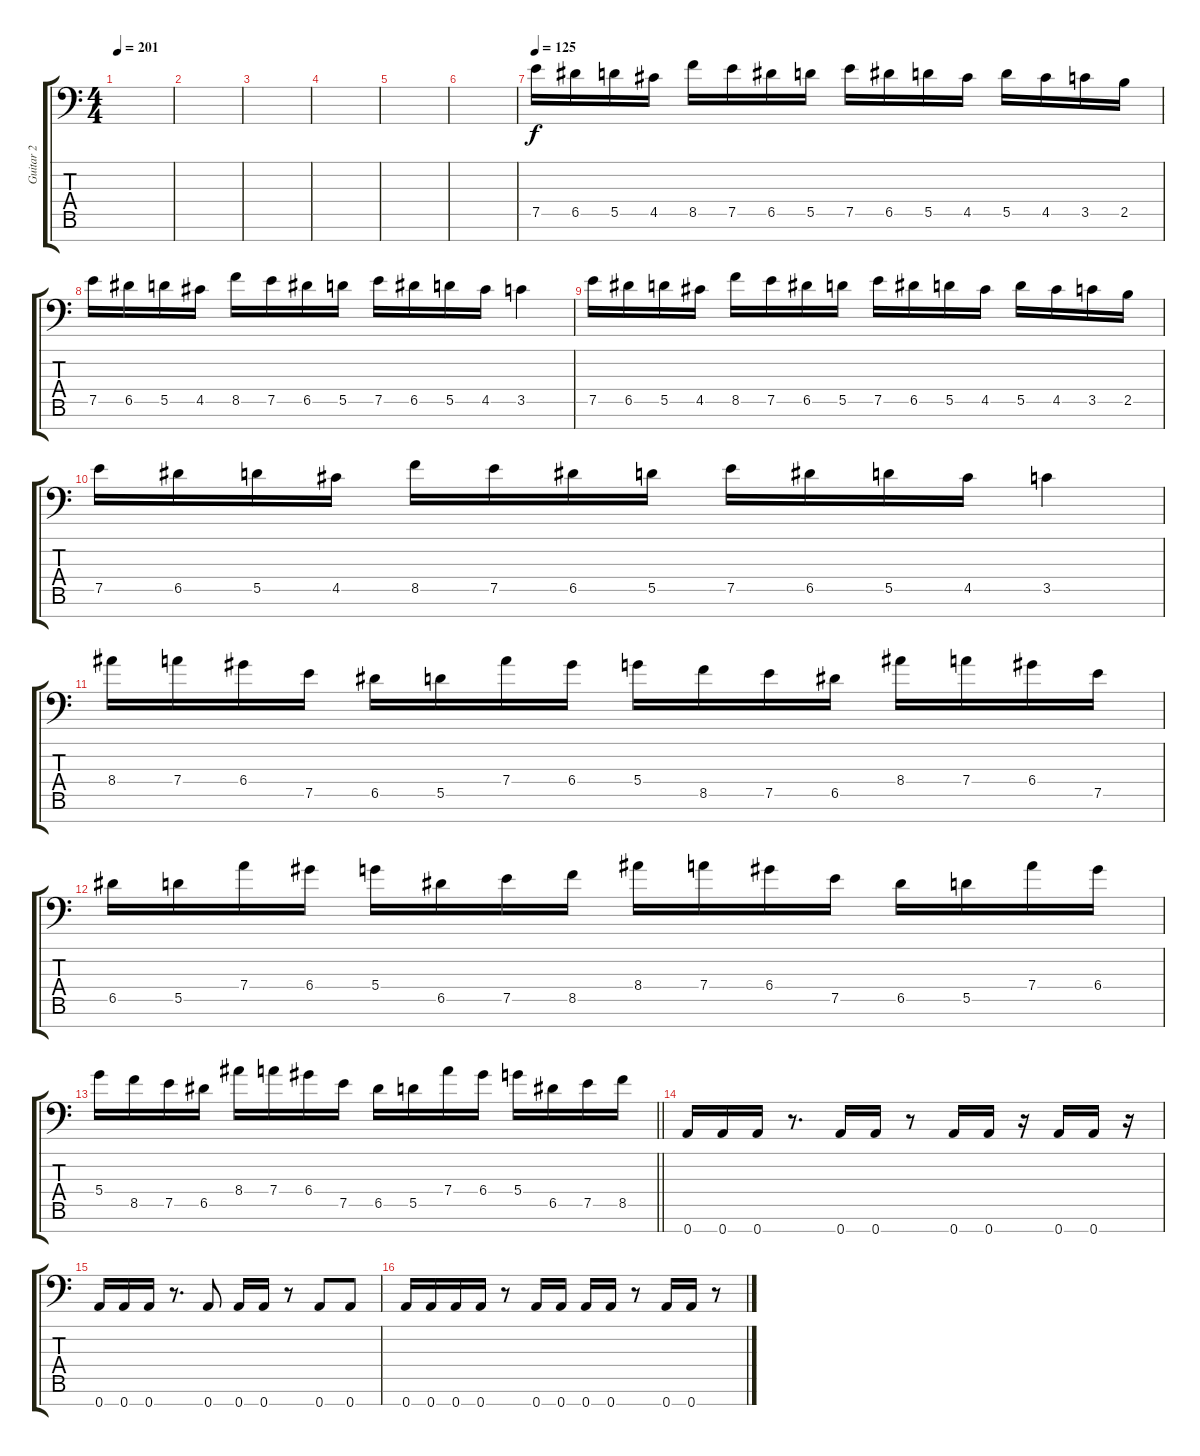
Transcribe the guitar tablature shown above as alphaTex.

\track ("Guitar 2" "Guitar 2") {instrument distortionguitar}
\staff {score tabs}
\tuning (E4 B3 G3 D3 A2 E2 A1) {hide}
\ts (4 4)
\section ("" "")
\tempo 201
\clef f4
\ks c
|
|
|
|
|
|
\tempo 125
7.5.16{balance 16} 6.5.16 5.5.16 4.5.16 8.5.16 7.5.16 6.5.16 5.5.16 7.5.16 6.5.16 5.5.16 4.5.16 5.5.16 4.5.16 3.5.16 2.5.16 |
7.5.16 6.5.16 5.5.16 4.5.16 8.5.16 7.5.16 6.5.16 5.5.16 7.5.16 6.5.16 5.5.16 4.5.16 3.5.4 |
7.5.16 6.5.16 5.5.16 4.5.16 8.5.16 7.5.16 6.5.16 5.5.16 7.5.16 6.5.16 5.5.16 4.5.16 5.5.16 4.5.16 3.5.16 2.5.16 |
7.5.16 6.5.16 5.5.16 4.5.16 8.5.16 7.5.16 6.5.16 5.5.16 7.5.16 6.5.16 5.5.16 4.5.16 3.5.4 |
8.4.16 7.4.16 6.4.16 7.5.16 6.5.16 5.5.16 7.4.16 6.4.16 5.4.16 8.5.16 7.5.16 6.5.16 8.4.16 7.4.16 6.4.16 7.5.16 |
6.5.16 5.5.16 7.4.16 6.4.16 5.4.16 6.5.16 7.5.16 8.5.16 8.4.16 7.4.16 6.4.16 7.5.16 6.5.16 5.5.16 7.4.16 6.4.16 |
\barLineRight lightlight
5.4.16 8.5.16 7.5.16 6.5.16 8.4.16 7.4.16 6.4.16 7.5.16 6.5.16 5.5.16 7.4.16 6.4.16 5.4.16 6.5.16 7.5.16 8.5.16 |
0.7.16{balance 8} 0.7.16 0.7.16 r.8{d} 0.7.16 0.7.16 r.8 0.7.16 0.7.16 r.16 0.7.16 0.7.16 r.16 |
0.7.16 0.7.16 0.7.16 r.8{d} 0.7.8 0.7.16 0.7.16 r.8 0.7.8 0.7.8 |
0.7.16 0.7.16 0.7.16 0.7.16 r.8 0.7.16 0.7.16 0.7.16 0.7.16 r.8 0.7.16 0.7.16 r.8
